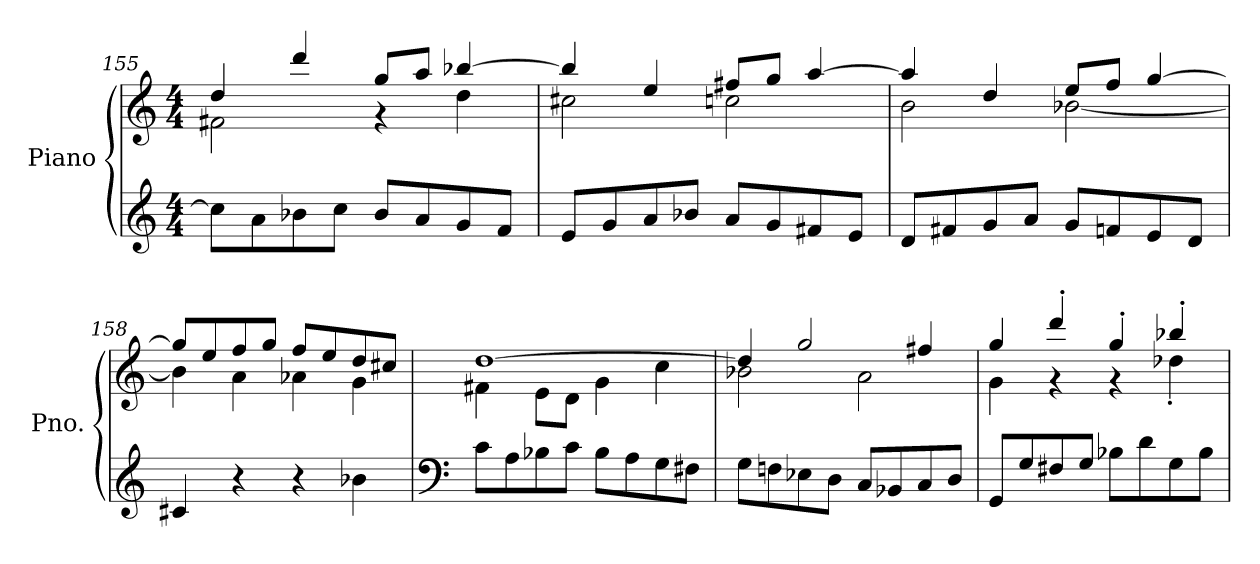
**kern	**kern
*part1	*part1
*staff2	*staff1
*I"Piano	*
*I'Pno.	*
*clefG2	*clefG2
*k[]	*k[]
*M4/4	*M4/4
=155	=155
*	*^
8cc\L]	4dd/	2f#X\
8a\	.	.
8b-X\	4ddd/	.
8cc\J	.	.
8b-/L	8gg/L	4r
8a/	8aa/J	.
8g/	[4bb-X/	4dd\
8f/J	.	.
=156	=156	=156
8e/L	4bb-/]	2cc#X\
8g/	.	.
8a/	4ee/	.
8b-X/J	.	.
8a/L	8ff#X/L	2ccn\
8g/	8gg/J	.
8f#X/	[4aa/	.
8e/J	.	.
=157	=157	=157
8d/L	4aa/]	2b\
8f#X/	.	.
8g/	4dd/	.
8a/J	.	.
8g/L	8ee/L	[2b-X\
8fn/	8ff/J	.
8e/	[4gg/	.
8d/J	.	.
=158	=158	=158
4c#X/	8gg/L]	4b-\]
.	8ee/	.
4r	8ff/	4a\
.	8gg/J	.
4r	8ff/L	4a-X\
.	8ee/	.
4b-X\	8dd/	4g\
.	8cc#X/J	.
=159	=159	=159
*clefF4	*	*
8c\L	[1dd	4f#X\
8A\	.	.
8B-X\	.	8e\L
8c\J	.	8d\J
8B-\L	.	4g\
8A\	.	.
8G\	.	4cc\
8F#X\J	.	.
=160	=160	=160
8G\L	4dd/]	2b-X\
8Fn\	.	.
8E-X\	2gg/	.
8D\J	.	.
8C/L	.	2a\
8BB-X/	.	.
8C/	4ff#X/	.
8D/J	.	.
=161	=161	=161
8GG/L	4gg/	4g\
8G/	.	.
8F#X/	4ddd'/	4r
8G/J	.	.
8B-X\L	4gg'/	4r
8d\	.	.
8G\	4bb-X'/	4dd-X'\
8B-\J	.	.
*	*v	*v
=	=
*-	*-
